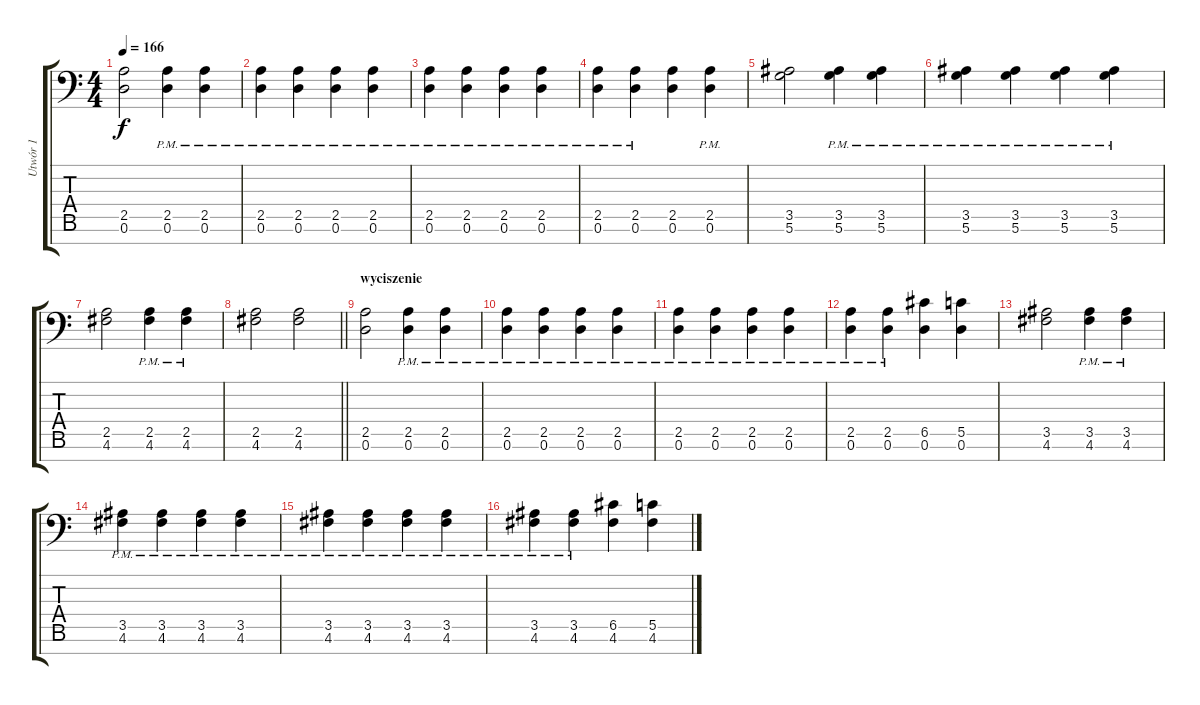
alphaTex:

\track ("Utwór 1" "Utwór 1") {instrument distortionguitar}
\staff {score tabs}
\tuning (D4 A3 F3 C3 G2 D2 A1) {hide}
\ts (4 4)
\tempo 166
\clef f4
\ks c
(2.5 0.6).2{dy f} (2.5{pm} 0.6{pm}).4 (2.5{pm} 0.6{pm}).4 |
(2.5{pm} 0.6{pm}).4 (2.5{pm} 0.6{pm}).4 (2.5{pm} 0.6{pm}).4 (2.5{pm} 0.6{pm}).4 |
(2.5{pm} 0.6{pm}).4 (2.5{pm} 0.6{pm}).4 (2.5{pm} 0.6{pm}).4 (2.5{pm} 0.6{pm}).4 |
(2.5{pm} 0.6{pm}).4 (2.5{pm} 0.6{pm}).4 (2.5 0.6).4 (2.5{pm} 0.6{pm}).4 |
(3.5 5.6).2 (3.5{pm} 5.6{pm}).4 (3.5{pm} 5.6{pm}).4 |
(3.5{pm} 5.6{pm}).4 (3.5{pm} 5.6{pm}).4 (3.5{pm} 5.6{pm}).4 (3.5{pm} 5.6{pm}).4 |
(2.5 4.6).2 (2.5{pm} 4.6{pm}).4 (2.5{pm} 4.6{pm}).4 |
\barLineRight lightlight
(2.5 4.6).2 (2.5 4.6).2 |
\section ("" "wyciszenie")
(2.5 0.6).2{volume 10} (2.5{pm} 0.6{pm}).4 (2.5{pm} 0.6{pm}).4 |
(2.5{pm} 0.6{pm}).4 (2.5{pm} 0.6{pm}).4 (2.5{pm} 0.6{pm}).4 (2.5{pm} 0.6{pm}).4 |
(2.5{pm} 0.6{pm}).4 (2.5{pm} 0.6{pm}).4 (2.5{pm} 0.6{pm}).4 (2.5{pm} 0.6{pm}).4 |
(2.5{pm} 0.6{pm}).4 (2.5{pm} 0.6{pm}).4 (6.5 0.6).4 (5.5 0.6).4 |
(3.5 4.6).2 (3.5{pm} 4.6{pm}).4 (3.5{pm} 4.6{pm}).4 |
(3.5{pm} 4.6{pm}).4{volume 7} (3.5{pm} 4.6{pm}).4 (3.5{pm} 4.6{pm}).4 (3.5{pm} 4.6{pm}).4 |
(3.5{pm} 4.6{pm}).4 (3.5{pm} 4.6{pm}).4 (3.5{pm} 4.6{pm}).4 (3.5{pm} 4.6{pm}).4 |
(3.5{pm} 4.6{pm}).4 (3.5{pm} 4.6{pm}).4 (6.5 4.6).4 (5.5 4.6).4
